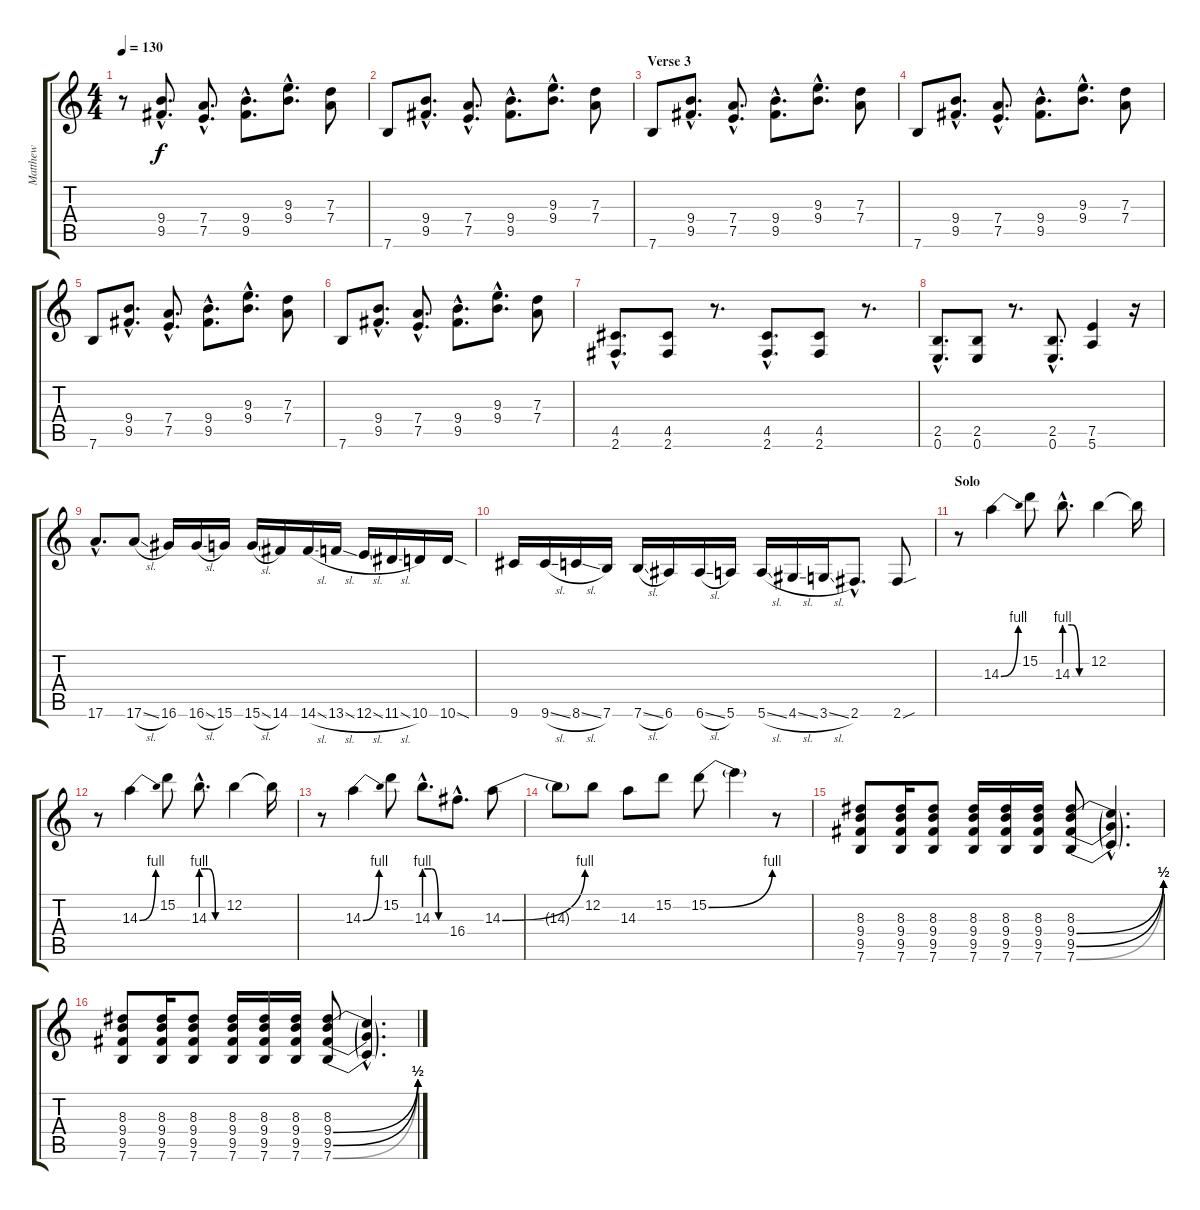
\track ("Matthew" "Matthew") {instrument overdrivenguitar}
\staff {score tabs}
\tuning (E4 B3 G3 D3 A2 E2) {hide}
\ts (4 4)
\tempo 130
\clef g2
\ks c
r.8{dy f} (9.4{hac} 9.5{hac}).8{d} (7.4{hac} 7.5{hac}).8{d} (9.4{hac} 9.5{hac}).8{d} (9.3{hac} 9.4{hac}).8{d} (7.3 7.4).8 |
7.6.8 (9.4{hac} 9.5{hac}).8{d} (7.4{hac} 7.5{hac}).8{d} (9.4{hac} 9.5{hac}).8{d} (9.3{hac} 9.4{hac}).8{d} (7.3 7.4).8 |
\section ("" "Verse 3")
7.6.8 (9.4{hac} 9.5{hac}).8{d} (7.4{hac} 7.5{hac}).8{d} (9.4{hac} 9.5{hac}).8{d} (9.3{hac} 9.4{hac}).8{d} (7.3 7.4).8 |
7.6.8 (9.4{hac} 9.5{hac}).8{d} (7.4{hac} 7.5{hac}).8{d} (9.4{hac} 9.5{hac}).8{d} (9.3{hac} 9.4{hac}).8{d} (7.3 7.4).8 |
7.6.8 (9.4{hac} 9.5{hac}).8{d} (7.4{hac} 7.5{hac}).8{d} (9.4{hac} 9.5{hac}).8{d} (9.3{hac} 9.4{hac}).8{d} (7.3 7.4).8 |
7.6.8 (9.4{hac} 9.5{hac}).8{d} (7.4{hac} 7.5{hac}).8{d} (9.4{hac} 9.5{hac}).8{d} (9.3{hac} 9.4{hac}).8{d} (7.3 7.4).8 |
(4.5{hac} 2.6{hac}).8{d} (4.5 2.6).8 r.8{d} (4.5{hac} 2.6{hac}).8{d} (4.5 2.6).8 r.8{d} |
(2.5{hac} 0.6{hac}).8{d} (2.5 0.6).8 r.8{d} (2.5{hac} 0.6{hac}).8{d} (7.5 5.6).4 r.16 |
17.6{hac}.8{d} 17.6{sl}.8 16.6.16 16.6{sl}.16 15.6.16 15.6{sl}.16 14.6.16 14.6{sl}.16 13.6{sl}.16 12.6{sl}.16 11.6{sl}.16 10.6.16 10.6{sod}.16 |
9.6.16 9.6{sl}.16 8.6{sl}.16 7.6.16 7.6{sl}.16 6.6.16 6.6{sl}.16 5.6.16 5.6{sl}.16 4.6{sl}.16 3.6{sl}.16 2.6{hac}.8{d} 2.6{sou}.8 |
\section ("" "Solo")
r.8 14.3{be (bend 0 0 60 4)}.4 15.2.8 14.3{be (custom 0 4 20 4 40 0 60 0) hac}.8{d} 12.2.4 12.2{t}.16 |
r.8 14.3{be (bend 0 0 60 4)}.4 15.2.8 14.3{be (custom 0 4 20 4 40 0 60 0) hac}.8{d} 12.2.4 12.2{t}.16 |
r.8 14.3{be (bend 0 0 60 4)}.4 15.2.8 14.3{be (custom 0 4 20 4 40 0 60 0) hac}.8{d} 16.4{hac}.8{d} 14.3{be (bend 0 0 60 4)}.8 |
14.3{t}.8 12.2.8 14.3.8 15.2.8 15.2{be (bend 0 0 60 4)}.8 15.2{t}.4 r.8 |
(8.3 9.4 9.5 7.6).8 (8.3 9.4 9.5 7.6).16 (8.3 9.4 9.5 7.6).8 (8.3 9.4 9.5 7.6).16 (8.3 9.4 9.5 7.6).16 (8.3 9.4 9.5 7.6).16 (8.3 9.4{be (bend 0 0 60 2)} 9.5{be (bend 0 0 60 2)} 7.6{be (bend 0 0 60 2)}).8 (9.4{hac t} 9.5{hac t} 7.6{hac t}).4{d} |
(8.3 9.4 9.5 7.6).8 (8.3 9.4 9.5 7.6).16 (8.3 9.4 9.5 7.6).8 (8.3 9.4 9.5 7.6).16 (8.3 9.4 9.5 7.6).16 (8.3 9.4 9.5 7.6).16 (8.3 9.4{be (bend 0 0 60 2)} 9.5{be (bend 0 0 60 2)} 7.6{be (bend 0 0 60 2)}).8 (9.4{hac t} 9.5{hac t} 7.6{hac t}).4{d}
